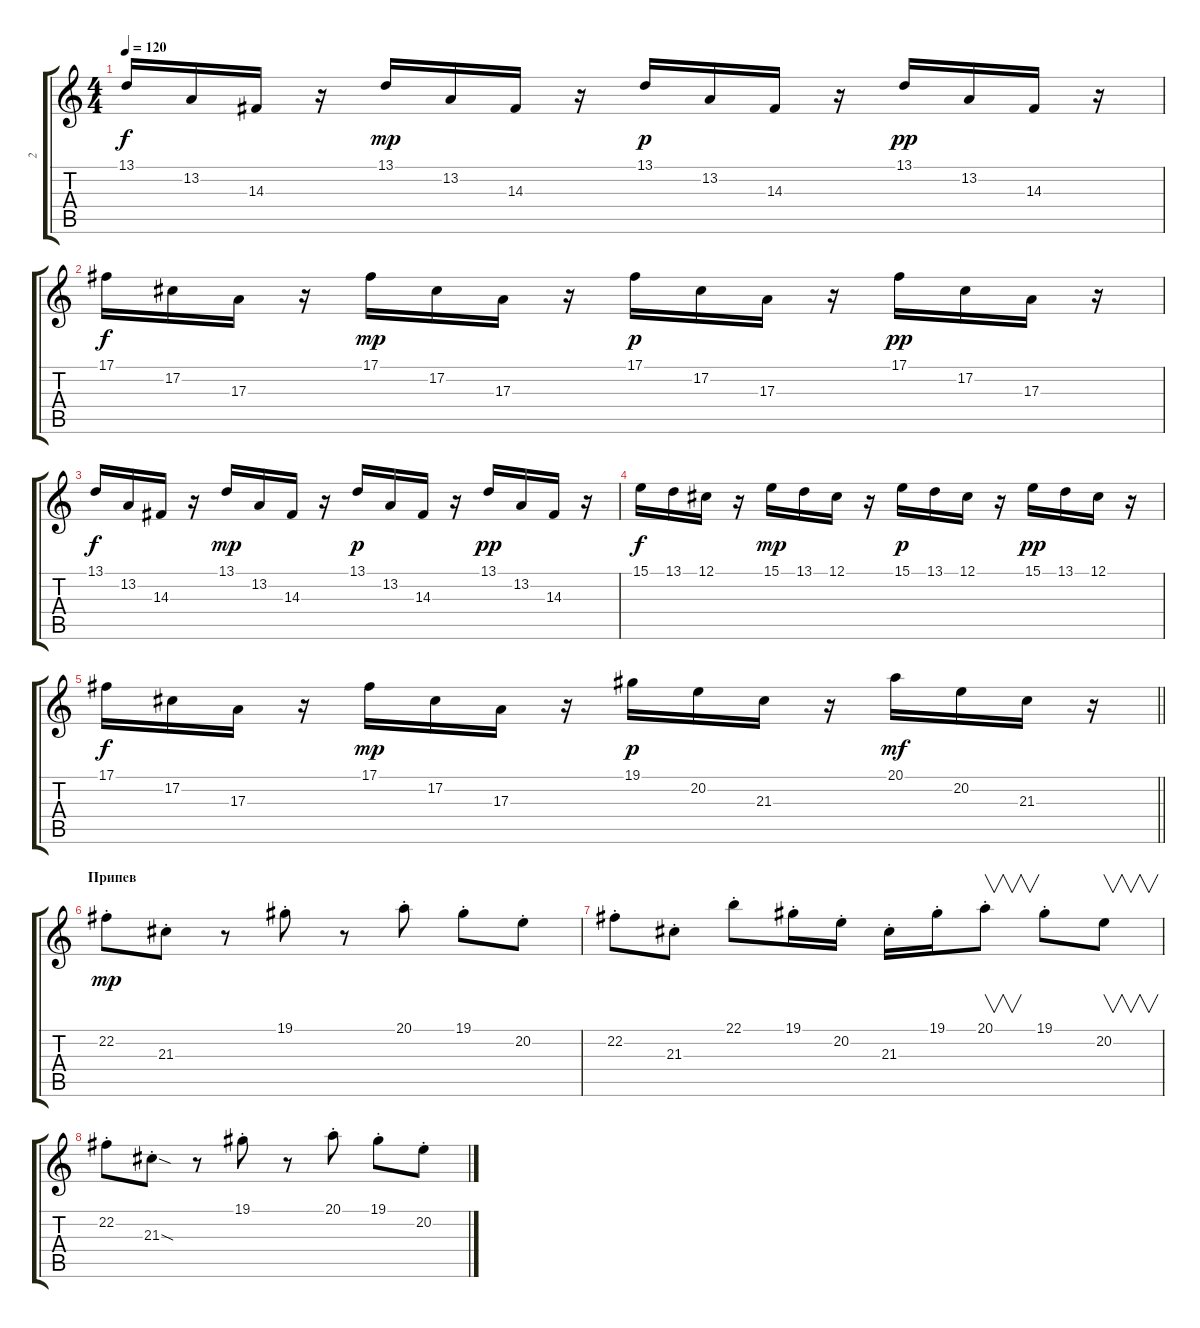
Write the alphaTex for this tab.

\track ("2" "2") {instrument stringensemble2}
\staff {score tabs}
\tuning (Db4 Ab3 E3 B2 Gb2 Db2) {hide}
\ts (4 4)
\tempo 120
\clef g2
\ks c
13.1.16{dy f} 13.2.16 14.3.16 r.16 13.1.16{dy mp} 13.2.16 14.3.16 r.16 13.1.16{dy p} 13.2.16 14.3.16 r.16 13.1.16{dy pp} 13.2.16 14.3.16 r.16 |
17.1.16{dy f} 17.2.16 17.3.16 r.16 17.1.16{dy mp} 17.2.16 17.3.16 r.16 17.1.16{dy p} 17.2.16 17.3.16 r.16 17.1.16{dy pp} 17.2.16 17.3.16 r.16 |
13.1.16{dy f} 13.2.16 14.3.16 r.16 13.1.16{dy mp} 13.2.16 14.3.16 r.16 13.1.16{dy p} 13.2.16 14.3.16 r.16 13.1.16{dy pp} 13.2.16 14.3.16 r.16 |
15.1.16{dy f} 13.1.16 12.1.16 r.16 15.1.16{dy mp} 13.1.16 12.1.16 r.16 15.1.16{dy p} 13.1.16 12.1.16 r.16 15.1.16{dy pp} 13.1.16 12.1.16 r.16 |
\barLineRight lightlight
17.1.16{dy f} 17.2.16 17.3.16 r.16 17.1.16{dy mp} 17.2.16 17.3.16 r.16 19.1.16{dy p} 20.2.16 21.3.16 r.16 20.1.16{dy mf} 20.2.16 21.3.16 r.16 |
\section ("" "Припев")
22.2{st}.8{dy mp} 21.3{st}.8 r.8 19.1{st}.8 r.8 20.1{st}.8 19.1{st}.8 20.2{st}.8 |
22.2{st}.8 21.3{st}.8 22.1{st}.8 19.1{st}.16 20.2{st}.16 21.3{st}.16 19.1{st}.16 20.1{st}.8{v} 19.1{st}.8 20.2.8{v} |
22.2{st}.8 21.3{sod st}.8 r.8 19.1{st}.8 r.8 20.1{st}.8 19.1{st}.8 20.2{st}.8
